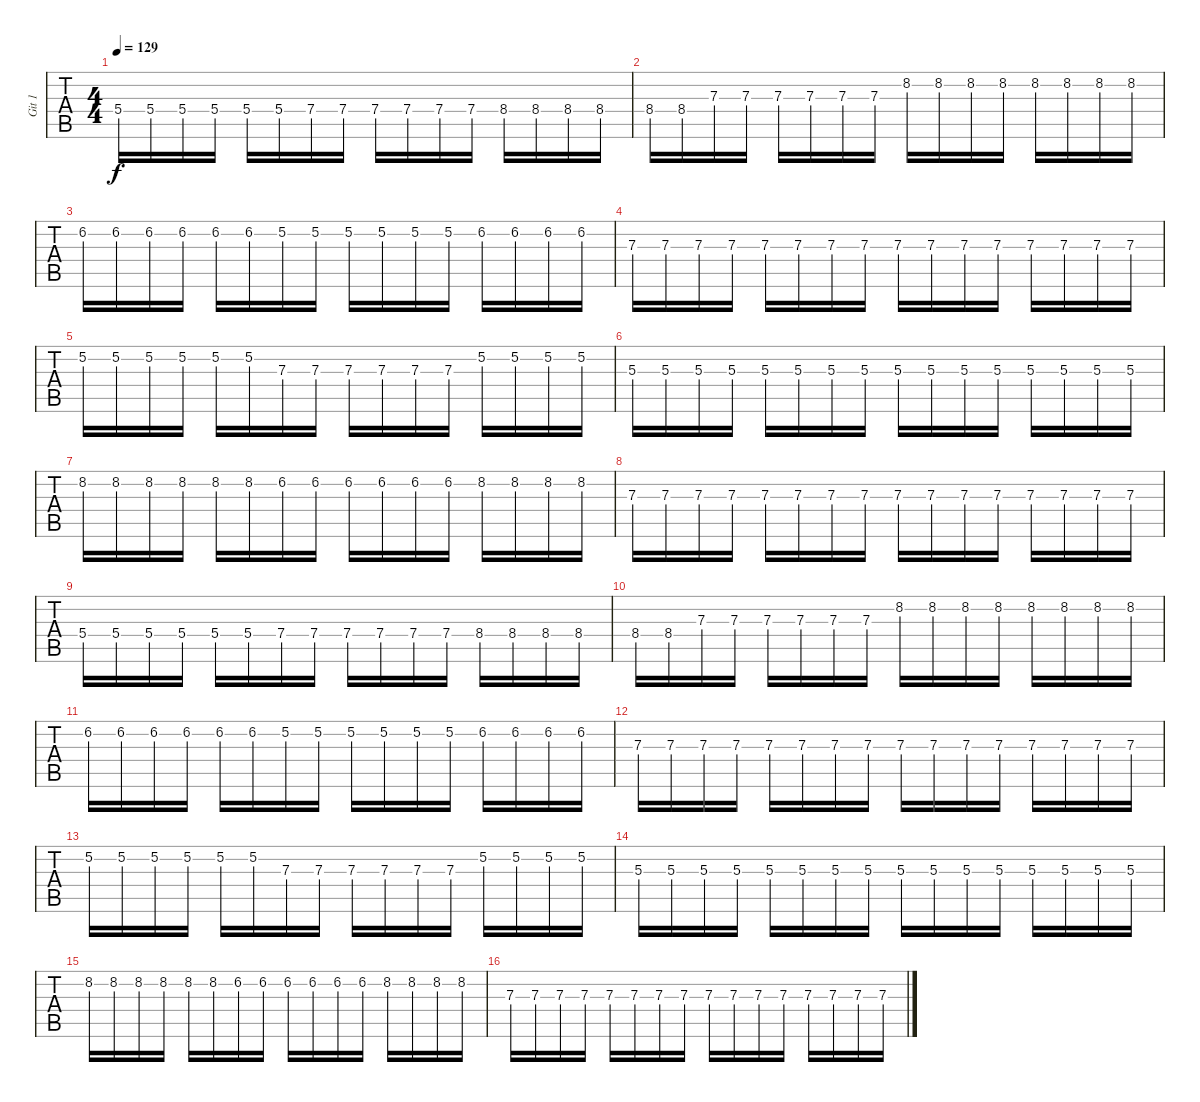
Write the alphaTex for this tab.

\track ("Git 1" "Git 1") {instrument distortionguitar}
\staff {tabs}
\tuning (B3 Gb3 D3 A2 E2 A1) {hide}
\ts (4 4)
\tempo 129
\clef f4
\ks c
5.4.16{dy f} 5.4.16 5.4.16 5.4.16 5.4.16 5.4.16 7.4.16 7.4.16 7.4.16 7.4.16 7.4.16 7.4.16 8.4.16 8.4.16 8.4.16 8.4.16 |
8.4.16 8.4.16 7.3.16 7.3.16 7.3.16 7.3.16 7.3.16 7.3.16 8.2.16 8.2.16 8.2.16 8.2.16 8.2.16 8.2.16 8.2.16 8.2.16 |
6.2.16 6.2.16 6.2.16 6.2.16 6.2.16 6.2.16 5.2.16 5.2.16 5.2.16 5.2.16 5.2.16 5.2.16 6.2.16 6.2.16 6.2.16 6.2.16 |
7.3.16 7.3.16 7.3.16 7.3.16 7.3.16 7.3.16 7.3.16 7.3.16 7.3.16 7.3.16 7.3.16 7.3.16 7.3.16 7.3.16 7.3.16 7.3.16 |
5.2.16 5.2.16 5.2.16 5.2.16 5.2.16 5.2.16 7.3.16 7.3.16 7.3.16 7.3.16 7.3.16 7.3.16 5.2.16 5.2.16 5.2.16 5.2.16 |
5.3.16 5.3.16 5.3.16 5.3.16 5.3.16 5.3.16 5.3.16 5.3.16 5.3.16 5.3.16 5.3.16 5.3.16 5.3.16 5.3.16 5.3.16 5.3.16 |
8.2.16 8.2.16 8.2.16 8.2.16 8.2.16 8.2.16 6.2.16 6.2.16 6.2.16 6.2.16 6.2.16 6.2.16 8.2.16 8.2.16 8.2.16 8.2.16 |
7.3.16 7.3.16 7.3.16 7.3.16 7.3.16 7.3.16 7.3.16 7.3.16 7.3.16 7.3.16 7.3.16 7.3.16 7.3.16 7.3.16 7.3.16 7.3.16 |
5.4.16 5.4.16 5.4.16 5.4.16 5.4.16 5.4.16 7.4.16 7.4.16 7.4.16 7.4.16 7.4.16 7.4.16 8.4.16 8.4.16 8.4.16 8.4.16 |
8.4.16 8.4.16 7.3.16 7.3.16 7.3.16 7.3.16 7.3.16 7.3.16 8.2.16 8.2.16 8.2.16 8.2.16 8.2.16 8.2.16 8.2.16 8.2.16 |
6.2.16 6.2.16 6.2.16 6.2.16 6.2.16 6.2.16 5.2.16 5.2.16 5.2.16 5.2.16 5.2.16 5.2.16 6.2.16 6.2.16 6.2.16 6.2.16 |
7.3.16 7.3.16 7.3.16 7.3.16 7.3.16 7.3.16 7.3.16 7.3.16 7.3.16 7.3.16 7.3.16 7.3.16 7.3.16 7.3.16 7.3.16 7.3.16 |
5.2.16 5.2.16 5.2.16 5.2.16 5.2.16 5.2.16 7.3.16 7.3.16 7.3.16 7.3.16 7.3.16 7.3.16 5.2.16 5.2.16 5.2.16 5.2.16 |
5.3.16 5.3.16 5.3.16 5.3.16 5.3.16 5.3.16 5.3.16 5.3.16 5.3.16 5.3.16 5.3.16 5.3.16 5.3.16 5.3.16 5.3.16 5.3.16 |
8.2.16 8.2.16 8.2.16 8.2.16 8.2.16 8.2.16 6.2.16 6.2.16 6.2.16 6.2.16 6.2.16 6.2.16 8.2.16 8.2.16 8.2.16 8.2.16 |
7.3.16 7.3.16 7.3.16 7.3.16 7.3.16 7.3.16 7.3.16 7.3.16 7.3.16 7.3.16 7.3.16 7.3.16 7.3.16 7.3.16 7.3.16 7.3.16
